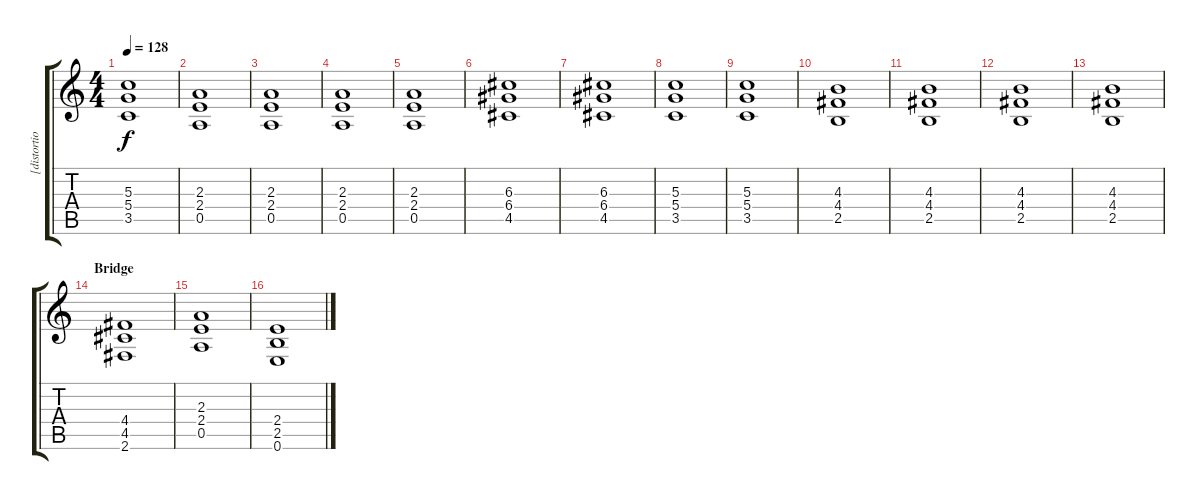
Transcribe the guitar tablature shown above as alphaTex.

\track ("[distortion effects]" "[distortio") {instrument overdrivenguitar}
\staff {score tabs}
\tuning (E4 B3 G3 D3 A2 E2) {hide}
\ts (4 4)
\tempo 128
\clef g2
\ks c
(5.3 5.4 3.5).1{dy f} |
(2.3 2.4 0.5).1 |
(2.3 2.4 0.5).1 |
(2.3 2.4 0.5).1 |
(2.3 2.4 0.5).1 |
(6.3 6.4 4.5).1 |
(6.3 6.4 4.5).1 |
(5.3 5.4 3.5).1 |
(5.3 5.4 3.5).1 |
(4.3 4.4 2.5).1 |
(4.3 4.4 2.5).1 |
(4.3 4.4 2.5).1 |
(4.3 4.4 2.5).1 |
\section ("" "Bridge")
(4.4 4.5 2.6).1 |
(2.3 2.4 0.5).1 |
(2.4 2.5 0.6).1
